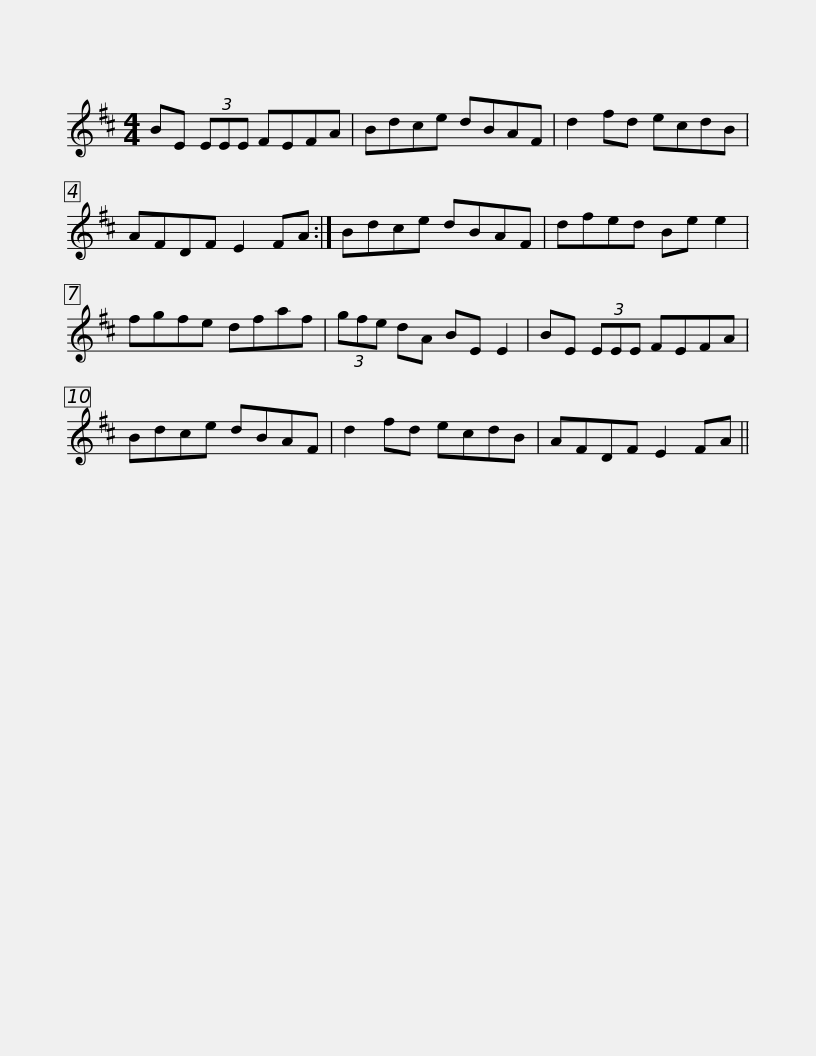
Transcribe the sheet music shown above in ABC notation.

X:1
L:1/8
M:4/4
I:linebreak $
K:D
V:1 treble
V:1
 BE (3EEE FEFA | Bdce dBAF | d2 fd ecdB | AFDF E2 FA :| Bdce dBAF |$ %5
 dfed Be e2 | fgfe dfaf | (3gfe dA BE E2 | BE (3EEE FEFA | Bdce dBAF |$ %10
 d2 fd ecdB | AFDF E2 FA || %12
